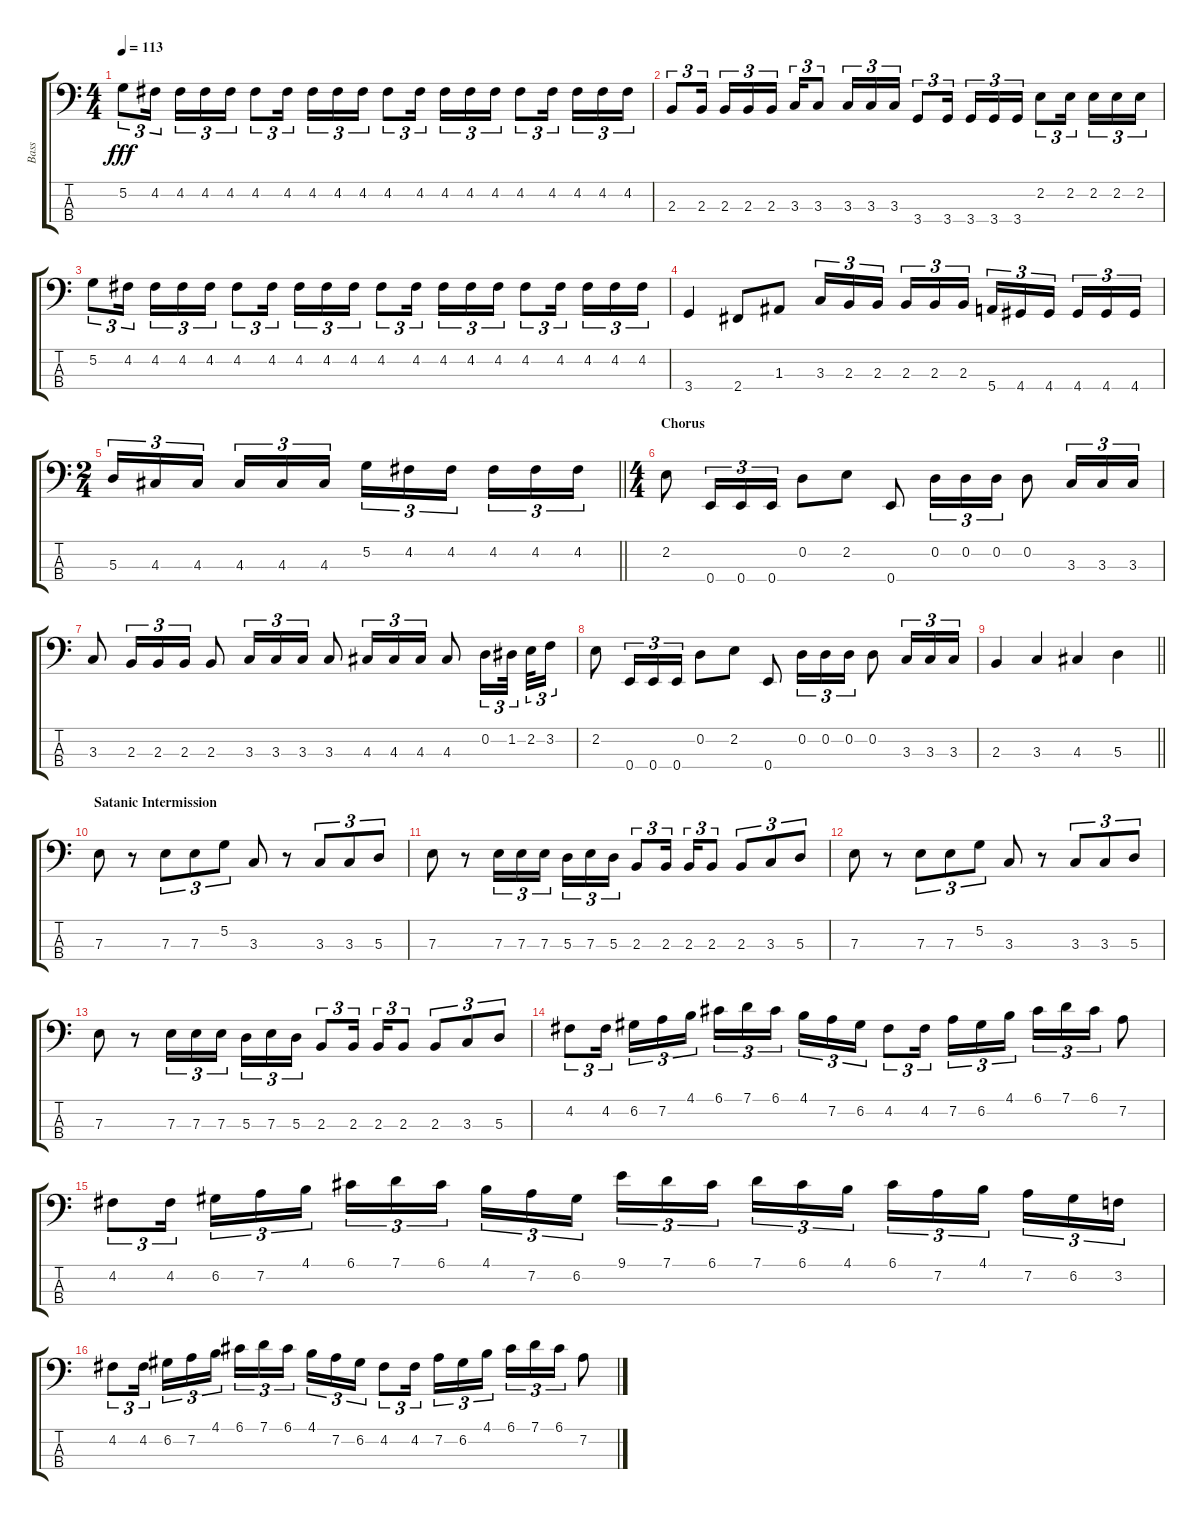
\track ("Bass" "Bass") {instrument electricbassfinger}
\staff {score tabs}
\tuning (G2 D2 A1 E1) {hide}
\ts (4 4)
\tempo 113
\clef f4
\ks c
5.2.8{tu (3 2) dy fff} 4.2.16{tu (3 2) beam splitsecondary} 4.2.16{tu (3 2)} 4.2.16{tu (3 2)} 4.2.16{tu (3 2)} 4.2.8{tu (3 2)} 4.2.16{tu (3 2) beam splitsecondary} 4.2.16{tu (3 2)} 4.2.16{tu (3 2)} 4.2.16{tu (3 2)} 4.2.8{tu (3 2)} 4.2.16{tu (3 2) beam splitsecondary} 4.2.16{tu (3 2)} 4.2.16{tu (3 2)} 4.2.16{tu (3 2)} 4.2.8{tu (3 2)} 4.2.16{tu (3 2) beam splitsecondary} 4.2.16{tu (3 2)} 4.2.16{tu (3 2)} 4.2.16{tu (3 2)} |
2.3.8{tu (3 2)} 2.3.16{tu (3 2) beam splitsecondary} 2.3.16{tu (3 2)} 2.3.16{tu (3 2)} 2.3.16{tu (3 2)} 3.3.16{tu (3 2)} 3.3.8{tu (3 2)} 3.3.16{tu (3 2)} 3.3.16{tu (3 2)} 3.3.16{tu (3 2)} 3.4.8{tu (3 2)} 3.4.16{tu (3 2) beam splitsecondary} 3.4.16{tu (3 2)} 3.4.16{tu (3 2)} 3.4.16{tu (3 2)} 2.2.8{tu (3 2)} 2.2.16{tu (3 2) beam splitsecondary} 2.2.16{tu (3 2)} 2.2.16{tu (3 2)} 2.2.16{tu (3 2)} |
5.2.8{tu (3 2)} 4.2.16{tu (3 2) beam splitsecondary} 4.2.16{tu (3 2)} 4.2.16{tu (3 2)} 4.2.16{tu (3 2)} 4.2.8{tu (3 2)} 4.2.16{tu (3 2) beam splitsecondary} 4.2.16{tu (3 2)} 4.2.16{tu (3 2)} 4.2.16{tu (3 2)} 4.2.8{tu (3 2)} 4.2.16{tu (3 2) beam splitsecondary} 4.2.16{tu (3 2)} 4.2.16{tu (3 2)} 4.2.16{tu (3 2)} 4.2.8{tu (3 2)} 4.2.16{tu (3 2) beam splitsecondary} 4.2.16{tu (3 2)} 4.2.16{tu (3 2)} 4.2.16{tu (3 2)} |
3.4.4 2.4.8 1.3.8 3.3.16{tu (3 2)} 2.3.16{tu (3 2)} 2.3.16{tu (3 2) beam splitsecondary} 2.3.16{tu (3 2)} 2.3.16{tu (3 2)} 2.3.16{tu (3 2)} 5.4.16{tu (3 2)} 4.4.16{tu (3 2)} 4.4.16{tu (3 2) beam splitsecondary} 4.4.16{tu (3 2)} 4.4.16{tu (3 2)} 4.4.16{tu (3 2)} |
\ts (2 4)
\barLineRight lightlight
5.3.16{tu (3 2)} 4.3.16{tu (3 2)} 4.3.16{tu (3 2) beam splitsecondary} 4.3.16{tu (3 2)} 4.3.16{tu (3 2)} 4.3.16{tu (3 2)} 5.2.16{tu (3 2)} 4.2.16{tu (3 2)} 4.2.16{tu (3 2) beam splitsecondary} 4.2.16{tu (3 2)} 4.2.16{tu (3 2)} 4.2.16{tu (3 2)} |
\ts (4 4)
\section ("" "Chorus")
2.2.8 0.4.16{tu (3 2)} 0.4.16{tu (3 2)} 0.4.16{tu (3 2)} 0.2.8 2.2.8 0.4.8 0.2.16{tu (3 2)} 0.2.16{tu (3 2)} 0.2.16{tu (3 2)} 0.2.8 3.3.16{tu (3 2)} 3.3.16{tu (3 2)} 3.3.16{tu (3 2)} |
3.3.8 2.3.16{tu (3 2)} 2.3.16{tu (3 2)} 2.3.16{tu (3 2)} 2.3.8 3.3.16{tu (3 2)} 3.3.16{tu (3 2)} 3.3.16{tu (3 2)} 3.3.8 4.3.16{tu (3 2)} 4.3.16{tu (3 2)} 4.3.16{tu (3 2)} 4.3.8 0.2.16{tu (3 2)} 1.2.32{tu (3 2) beam splitsecondary} 2.2.32{tu (3 2)} 3.2.16{tu (3 2)} |
2.2.8 0.4.16{tu (3 2)} 0.4.16{tu (3 2)} 0.4.16{tu (3 2)} 0.2.8 2.2.8 0.4.8 0.2.16{tu (3 2)} 0.2.16{tu (3 2)} 0.2.16{tu (3 2)} 0.2.8 3.3.16{tu (3 2)} 3.3.16{tu (3 2)} 3.3.16{tu (3 2)} |
\barLineRight lightlight
2.3.4 3.3.4 4.3.4 5.3.4 |
\section ("" "Satanic Intermission")
7.3.8 r.8 7.3.8{tu (3 2)} 7.3.8{tu (3 2)} 5.2.8{tu (3 2)} 3.3.8 r.8 3.3.8{tu (3 2)} 3.3.8{tu (3 2)} 5.3.8{tu (3 2)} |
7.3.8 r.8 7.3.16{tu (3 2)} 7.3.16{tu (3 2)} 7.3.16{tu (3 2) beam splitsecondary} 5.3.16{tu (3 2)} 7.3.16{tu (3 2)} 5.3.16{tu (3 2)} 2.3.8{tu (3 2)} 2.3.16{tu (3 2) beam splitsecondary} 2.3.16{tu (3 2)} 2.3.8{tu (3 2)} 2.3.8{tu (3 2)} 3.3.8{tu (3 2)} 5.3.8{tu (3 2)} |
7.3.8 r.8 7.3.8{tu (3 2)} 7.3.8{tu (3 2)} 5.2.8{tu (3 2)} 3.3.8 r.8 3.3.8{tu (3 2)} 3.3.8{tu (3 2)} 5.3.8{tu (3 2)} |
7.3.8 r.8 7.3.16{tu (3 2)} 7.3.16{tu (3 2)} 7.3.16{tu (3 2) beam splitsecondary} 5.3.16{tu (3 2)} 7.3.16{tu (3 2)} 5.3.16{tu (3 2)} 2.3.8{tu (3 2)} 2.3.16{tu (3 2) beam splitsecondary} 2.3.16{tu (3 2)} 2.3.8{tu (3 2)} 2.3.8{tu (3 2)} 3.3.8{tu (3 2)} 5.3.8{tu (3 2)} |
4.2.8{tu (3 2)} 4.2.16{tu (3 2) beam splitsecondary} 6.2.16{tu (3 2)} 7.2.16{tu (3 2)} 4.1.16{tu (3 2)} 6.1.16{tu (3 2)} 7.1.16{tu (3 2)} 6.1.16{tu (3 2) beam splitsecondary} 4.1.16{tu (3 2)} 7.2.16{tu (3 2)} 6.2.16{tu (3 2)} 4.2.8{tu (3 2)} 4.2.16{tu (3 2) beam splitsecondary} 7.2.16{tu (3 2)} 6.2.16{tu (3 2)} 4.1.16{tu (3 2)} 6.1.16{tu (3 2)} 7.1.16{tu (3 2)} 6.1.16{tu (3 2)} 7.2.8 |
4.2.8{tu (3 2)} 4.2.16{tu (3 2) beam splitsecondary} 6.2.16{tu (3 2)} 7.2.16{tu (3 2)} 4.1.16{tu (3 2)} 6.1.16{tu (3 2)} 7.1.16{tu (3 2)} 6.1.16{tu (3 2) beam splitsecondary} 4.1.16{tu (3 2)} 7.2.16{tu (3 2)} 6.2.16{tu (3 2)} 9.1.16{tu (3 2)} 7.1.16{tu (3 2)} 6.1.16{tu (3 2) beam splitsecondary} 7.1.16{tu (3 2)} 6.1.16{tu (3 2)} 4.1.16{tu (3 2)} 6.1.16{tu (3 2)} 7.2.16{tu (3 2)} 4.1.16{tu (3 2) beam splitsecondary} 7.2.16{tu (3 2)} 6.2.16{tu (3 2)} 3.2.16{tu (3 2)} |
4.2.8{tu (3 2)} 4.2.16{tu (3 2) beam splitsecondary} 6.2.16{tu (3 2)} 7.2.16{tu (3 2)} 4.1.16{tu (3 2)} 6.1.16{tu (3 2)} 7.1.16{tu (3 2)} 6.1.16{tu (3 2) beam splitsecondary} 4.1.16{tu (3 2)} 7.2.16{tu (3 2)} 6.2.16{tu (3 2)} 4.2.8{tu (3 2)} 4.2.16{tu (3 2) beam splitsecondary} 7.2.16{tu (3 2)} 6.2.16{tu (3 2)} 4.1.16{tu (3 2)} 6.1.16{tu (3 2)} 7.1.16{tu (3 2)} 6.1.16{tu (3 2)} 7.2.8
